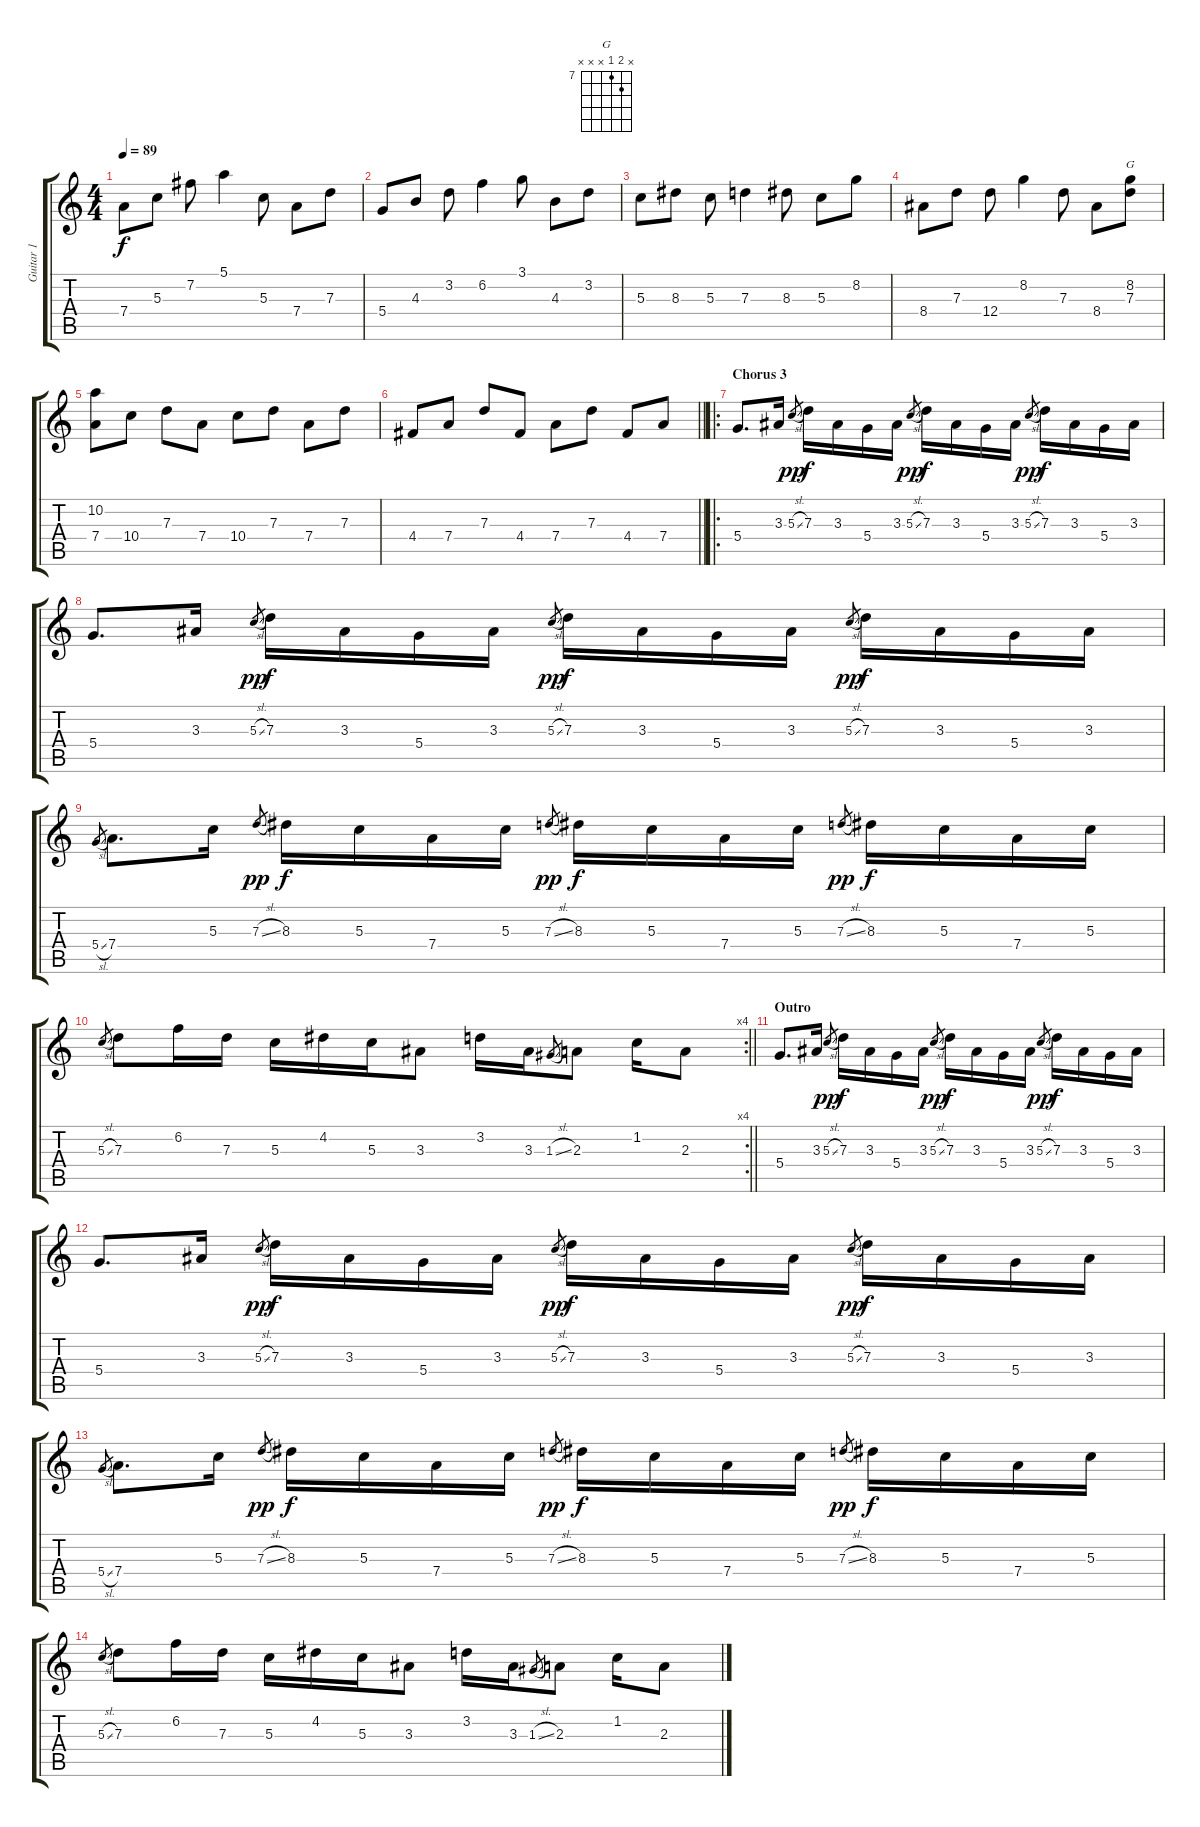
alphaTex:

\track ("Guitar 1" "Guitar 1") {instrument acousticguitarsteel}
\staff {score tabs}
\tuning (E4 B3 G3 D3 A2 E2) {hide}
\chord ("G" x 8 7 x x x) {firstfret 7}
\ts (4 4)
\tempo 89
\clef g2
\ks c
7.4.8{dy f} 5.3.8 7.2.8 5.1.4 5.3.8 7.4.8 7.3.8 |
5.4.8 4.3.8 3.2.8 6.2.4 3.1.8 4.3.8 3.2.8 |
5.3.8 8.3.8 5.3.8 7.3.4 8.3.8 5.3.8 8.2.8 |
8.4.8 7.3.8 12.4.8 8.2.4 7.3.8 8.4.8 (8.2 7.3).8{ch "G"} |
(10.2 7.4).8 10.4.8 7.3.8 7.4.8 10.4.8 7.3.8 7.4.8 7.3.8 |
\barLineRight lightlight
4.4.8 7.4.8 7.3.8 4.4.8 7.4.8 7.3.8 4.4.8 7.4.8 |
\ro
\section ("" "Chorus 3")
5.4.8{d instrument electricguitarjazz} 3.3.16 5.3{sl}.8{gr dy pp} 7.3.16{dy f} 3.3.16 5.4.16 3.3.16 5.3{sl}.8{gr dy pp} 7.3.16{dy f} 3.3.16 5.4.16 3.3.16 5.3{sl}.8{gr dy pp} 7.3.16{dy f} 3.3.16 5.4.16 3.3.16 |
5.4.8{d} 3.3.16 5.3{sl}.8{gr dy pp} 7.3.16{dy f} 3.3.16 5.4.16 3.3.16 5.3{sl}.8{gr dy pp} 7.3.16{dy f} 3.3.16 5.4.16 3.3.16 5.3{sl}.8{gr dy pp} 7.3.16{dy f} 3.3.16 5.4.16 3.3.16 |
5.4{sl}.8{gr} 7.4.8{d} 5.3.16 7.3{sl}.8{gr dy pp} 8.3.16{dy f} 5.3.16 7.4.16 5.3.16 7.3{sl}.8{gr dy pp} 8.3.16{dy f} 5.3.16 7.4.16 5.3.16 7.3{sl}.8{gr dy pp} 8.3.16{dy f} 5.3.16 7.4.16 5.3.16 |
\rc 4
\barLineRight lightlight
5.3{sl}.8{gr} 7.3.8 6.2.16 7.3.16 5.3.16 4.2.16 5.3.16 3.3.8 3.2.16 3.3.16 1.3{sl}.8{gr} 2.3.8 1.2.16 2.3.8 |
\section ("" "Outro")
5.4.8{d instrument electricguitarjazz} 3.3.16 5.3{sl}.8{gr dy pp} 7.3.16{dy f} 3.3.16 5.4.16 3.3.16 5.3{sl}.8{gr dy pp} 7.3.16{dy f} 3.3.16 5.4.16 3.3.16 5.3{sl}.8{gr dy pp} 7.3.16{dy f} 3.3.16 5.4.16 3.3.16 |
5.4.8{d} 3.3.16 5.3{sl}.8{gr dy pp} 7.3.16{dy f} 3.3.16 5.4.16 3.3.16 5.3{sl}.8{gr dy pp} 7.3.16{dy f} 3.3.16 5.4.16 3.3.16 5.3{sl}.8{gr dy pp} 7.3.16{dy f} 3.3.16 5.4.16 3.3.16 |
5.4{sl}.8{gr} 7.4.8{d} 5.3.16 7.3{sl}.8{gr dy pp} 8.3.16{dy f} 5.3.16 7.4.16 5.3.16 7.3{sl}.8{gr dy pp} 8.3.16{dy f} 5.3.16 7.4.16 5.3.16 7.3{sl}.8{gr dy pp} 8.3.16{dy f} 5.3.16 7.4.16 5.3.16 |
5.3{sl}.8{gr} 7.3.8 6.2.16 7.3.16 5.3.16 4.2.16 5.3.16 3.3.8 3.2.16 3.3.16 1.3{sl}.8{gr} 2.3.8 1.2.16 2.3.8
